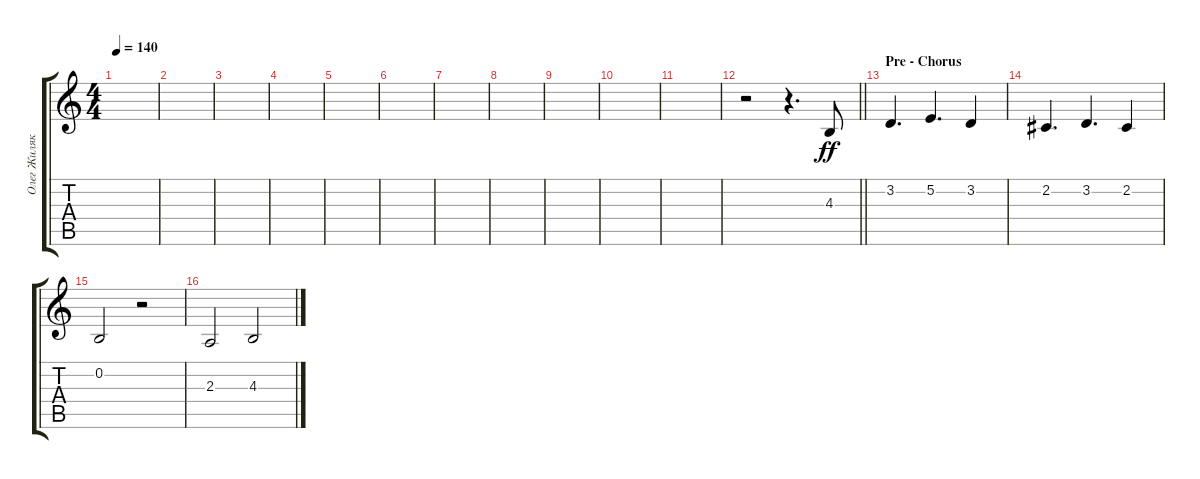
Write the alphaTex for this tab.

\track ("Олег Жиляков" "Олег Жиляк") {instrument violin}
\staff {score tabs}
\tuning (E4 B3 G3 D3 A2 E2) {hide}
\ts (4 4)
\tempo 140
\clef g2
\ks c
|
|
|
|
|
|
|
|
|
|
|
\barLineRight lightlight
r.2{volume 15} r.4{d} 4.3.8{dy ff} |
\section ("" "Pre - Chorus")
3.2.4{d} 5.2.4{d} 3.2.4 |
2.2.4{d} 3.2.4{d} 2.2.4 |
0.2.2 r.2 |
2.3.2 4.3.2
